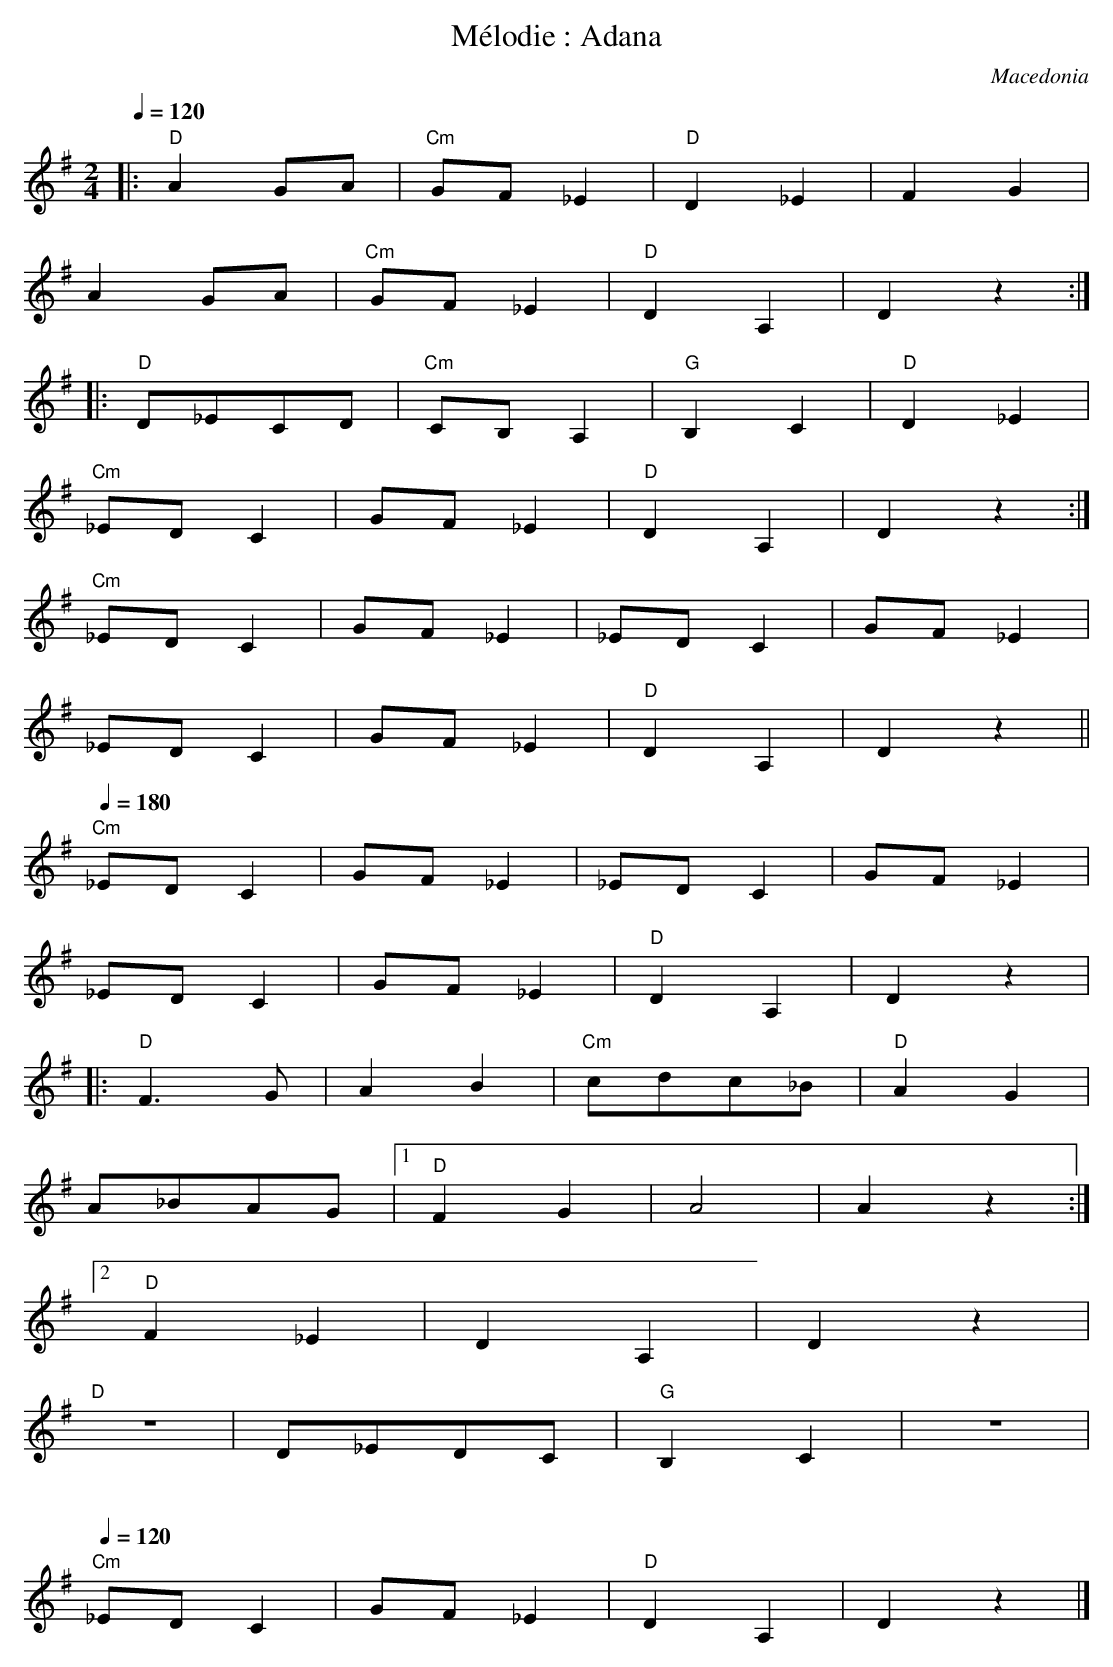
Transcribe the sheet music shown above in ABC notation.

X:1
T:Mélodie : Adana
O:Macedonia
M:2/4
L:1/8
Q:1/4=120
K:DMix
|:"D"A2 GA    |"Cm"GF _E2|"D"D2 _E2|F2 G2   |
A2 GA       |"Cm"GF _E2|"D"D2 A,2|D2 z2   ::
"D"D_ECD    |"Cm"CB,A,2|"G"B,2C2 |"D"D2_E2|
"Cm"_EDC2   |GF_E2     |"D"D2 A,2|D2 z2   :|
"Cm"_EDC2   |GF_E2     |_EDC2    |GF_E2   |
_EDC2       |GF_E2     |"D"D2 A,2|D2 z2   ||
Q:1/4=180
"Cm"_EDC2   |GF_E2     |_EDC2    |GF_E2   |
_EDC2       |GF_E2     |"D"D2 A,2|D2 z2   |
|:"D"F3G      |A2B2      |"Cm"cdc_B|"D"A2G2 |
A_BAG       |[1"D"F2G2 |A4       |A2 z2   :|
[2 "D"F2 _E2| D2 A,2   | D2 z2   |
"D"z4       |D_EDC     |"G"B,2C2 |z4      |
Q:1/4=120
"Cm"_EDC2   |GF_E2     |"D"D2 A,2|D2 z2   |]
